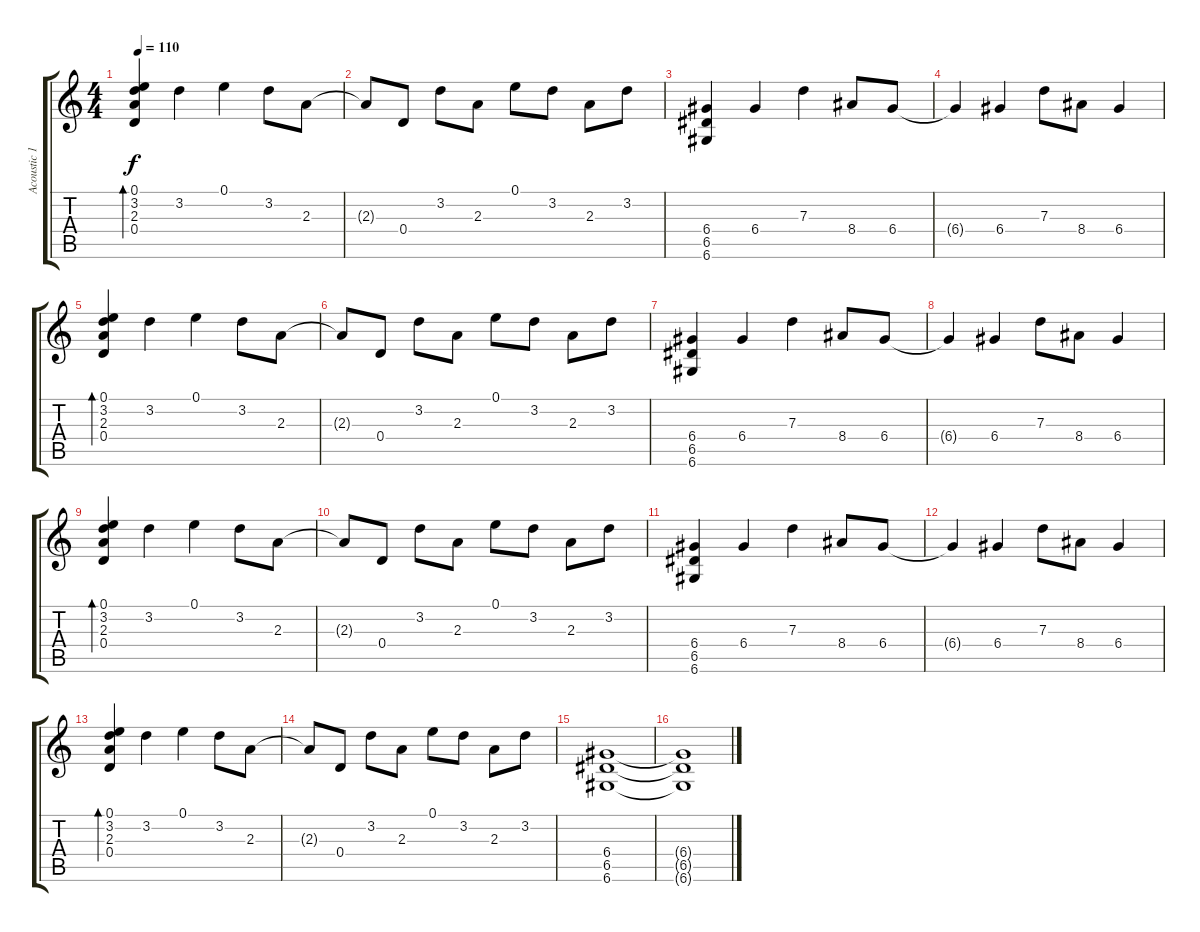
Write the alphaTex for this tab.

\track ("Acoustic 1" "Acoustic 1") {instrument acousticguitarsteel}
\staff {score tabs}
\tuning (E4 B3 G3 D3 A2 D2) {hide}
\ts (4 4)
\tempo 110
\clef g2
\ks c
(0.1 3.2 2.3 0.4).4{bd 120 dy f} 3.2.4 0.1.4 3.2.8 2.3.8 |
2.3{t}.8 0.4.8 3.2.8 2.3.8 0.1.8 3.2.8 2.3.8 3.2.8 |
(6.4 6.5 6.6).4 6.4.4 7.3.4 8.4.8 6.4.8 |
6.4{t}.4 6.4.4 7.3.8 8.4.8 6.4.4 |
(0.1 3.2 2.3 0.4).4{bd 120} 3.2.4 0.1.4 3.2.8 2.3.8 |
2.3{t}.8 0.4.8 3.2.8 2.3.8 0.1.8 3.2.8 2.3.8 3.2.8 |
(6.4 6.5 6.6).4 6.4.4 7.3.4 8.4.8 6.4.8 |
6.4{t}.4 6.4.4 7.3.8 8.4.8 6.4.4 |
(0.1 3.2 2.3 0.4).4{bd 120} 3.2.4 0.1.4 3.2.8 2.3.8 |
2.3{t}.8 0.4.8 3.2.8 2.3.8 0.1.8 3.2.8 2.3.8 3.2.8 |
(6.4 6.5 6.6).4 6.4.4 7.3.4 8.4.8 6.4.8 |
6.4{t}.4 6.4.4 7.3.8 8.4.8 6.4.4 |
(0.1 3.2 2.3 0.4).4{bd 120} 3.2.4 0.1.4 3.2.8 2.3.8 |
2.3{t}.8 0.4.8 3.2.8 2.3.8 0.1.8 3.2.8 2.3.8 3.2.8 |
(6.4 6.5 6.6).1 |
(6.4{t} 6.5{t} 6.6{t}).1
